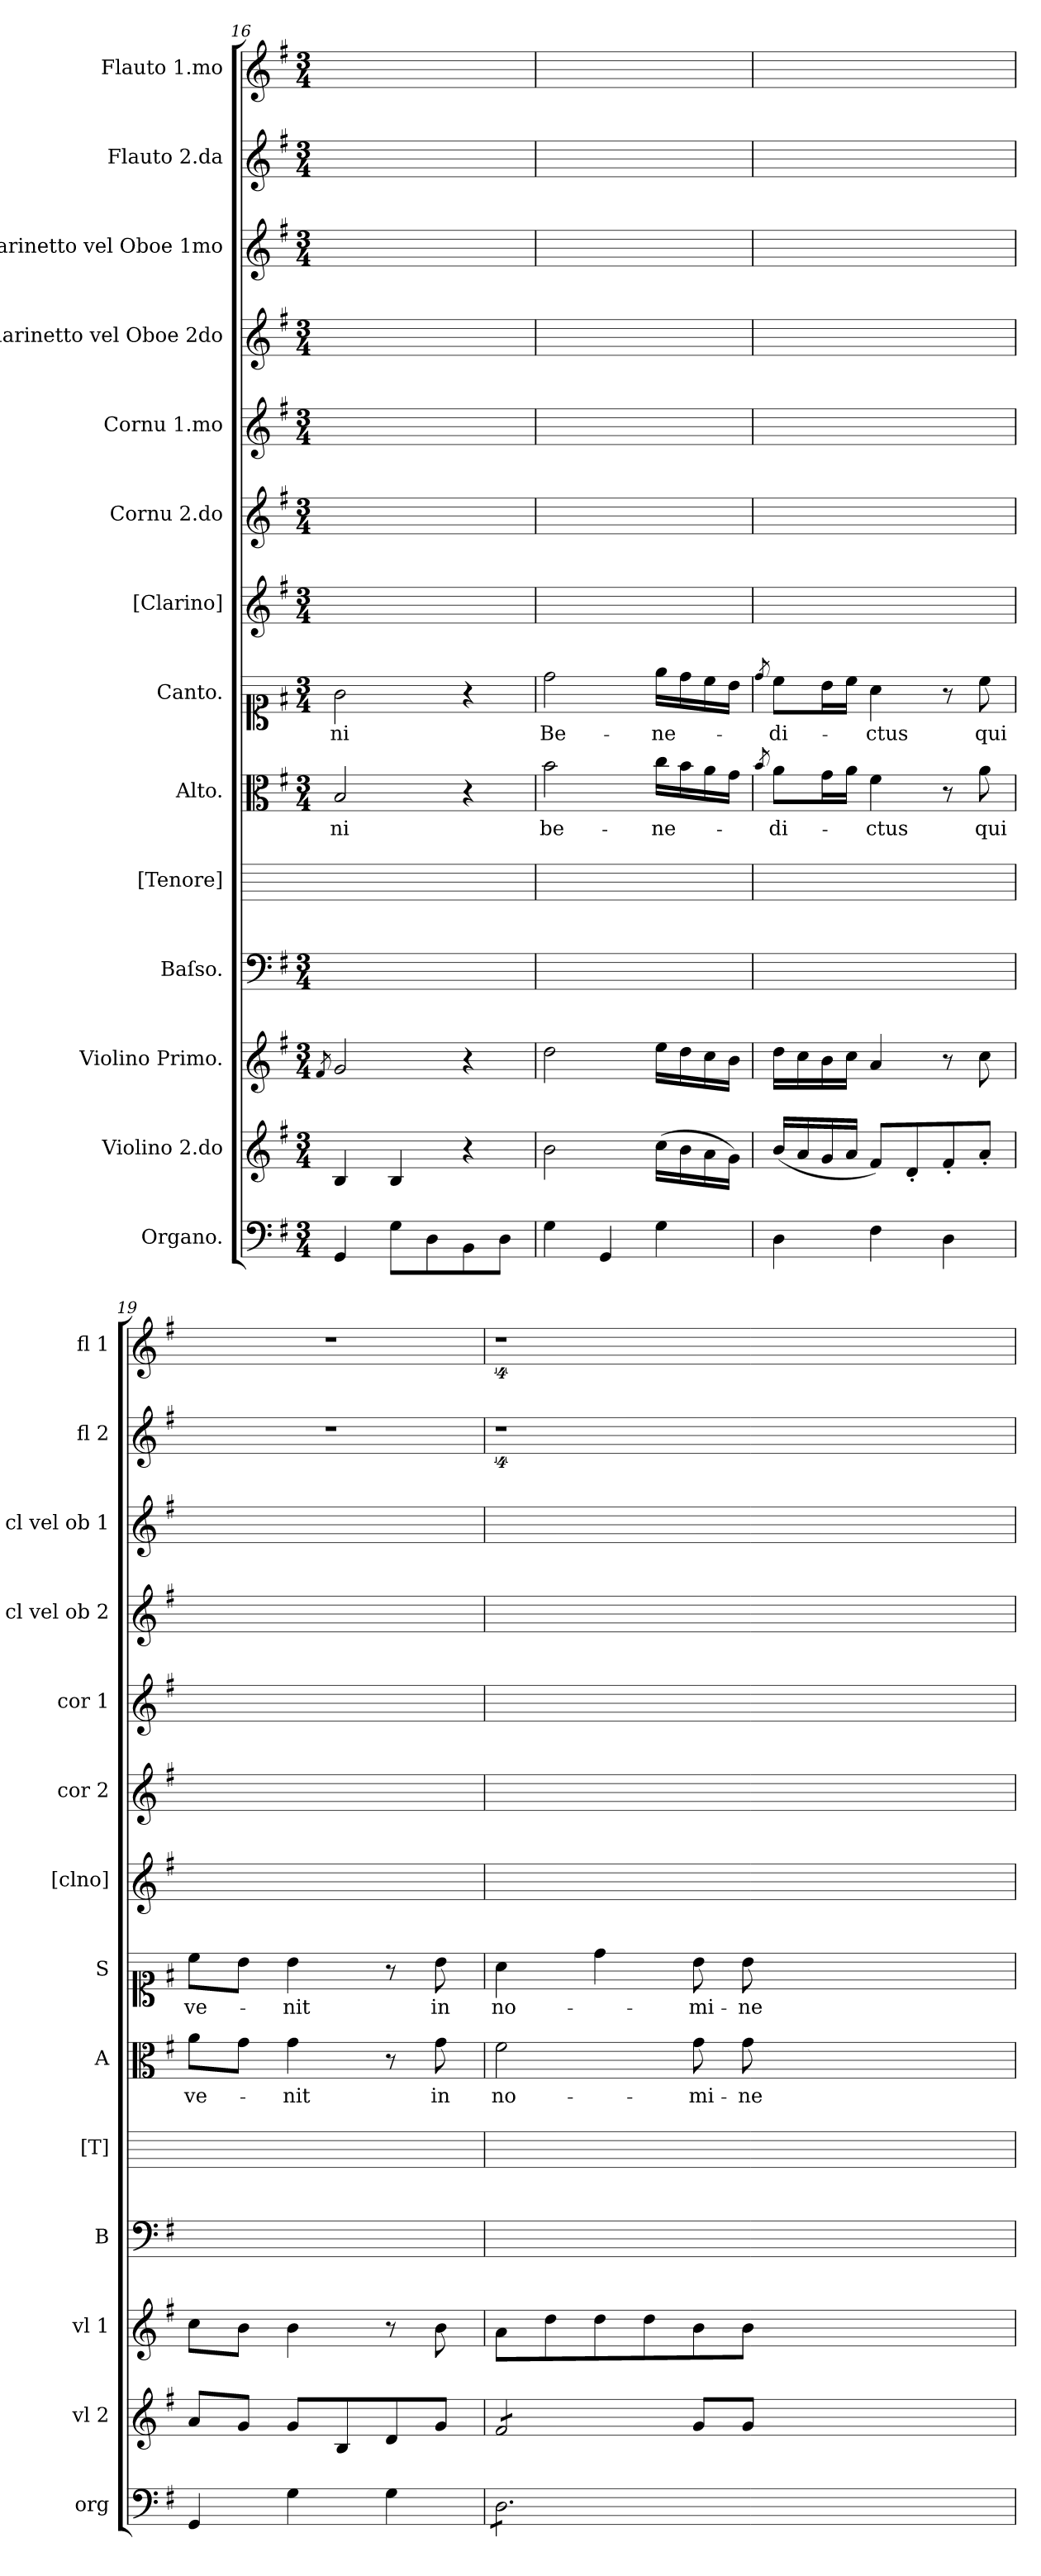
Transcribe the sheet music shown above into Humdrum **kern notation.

**kern	**kern	**kern	**kern	**kern	**kern	**text	**kern	**text	**kern	**kern	**kern	**kern	**kern	**kern	**kern
*part14	*part13	*part12	*part11	*part10	*part9	*part9	*part8	*part8	*part7	*part6	*part5	*part4	*part3	*part2	*part1
*staff14	*staff13	*staff12	*staff11	*staff10	*staff9	*staff9	*staff8	*staff8	*staff7	*staff6	*staff5	*staff4	*staff3	*staff2	*staff1
*I"Organo.	*I"Violino 2.do	*I"Violino Primo.	*I"Baſso.	*I"[Tenore]	*I"Alto.	*	*I"Canto.	*	*I"[Clarino]	*I"Cornu 2.do	*I"Cornu 1.mo	*I"Clarinetto vel Oboe 2do	*I"Clarinetto vel Oboe 1mo	*I"Flauto 2.da	*I"Flauto 1.mo
*I'org	*I'vl 2	*I'vl 1	*I'B	*I'[T]	*I'A	*	*I'S	*	*I'[clno]	*I'cor 2	*I'cor 1	*I'cl vel ob 2	*I'cl vel ob 1	*I'fl 2	*I'fl 1
*clefF4	*clefG2	*clefG2	*clefF4	*	*clefC3	*	*clefC1	*	*clefG2	*clefG2	*clefG2	*clefG2	*clefG2	*clefG2	*clefG2
*k[f#]	*k[f#]	*k[f#]	*k[f#]	*	*k[f#]	*	*k[f#]	*	*k[f#]	*k[f#]	*k[f#]	*k[f#]	*k[f#]	*k[f#]	*k[f#]
*G:	*G:	*G:	*G:	*	*G:	*	*G:	*	*G:	*G:	*G:	*G:	*G:	*G:	*G:
*M3/4	*M3/4	*M3/4	*M3/4	*	*M3/4	*	*M3/4	*	*M3/4	*M3/4	*M3/4	*M3/4	*M3/4	*M3/4	*M3/4
=16	=16	=16	=16	=16	=16	=16	=16	=16	=16	=16	=16	=16	=16	=16	=16
.	.	8qf#/	.	.	.	.	.	.	.	.	.	.	.	.	.
4GG/	4B/	2g/	2.ryy	2.ryy	2B/	-ni	2g\	-ni	2.ryy	2.ryy	2.ryy	2.ryy	2.ryy	2.ryy	2.ryy
8G\L	4B/	.	.	.	.	.	.	.	.	.	.	.	.	.	.
8D\	.	.	.	.	.	.	.	.	.	.	.	.	.	.	.
8BB\	4r	4r	.	.	4r	.	4r	.	.	.	.	.	.	.	.
8D\J	.	.	.	.	.	.	.	.	.	.	.	.	.	.	.
=17	=17	=17	=17	=17	=17	=17	=17	=17	=17	=17	=17	=17	=17	=17	=17
4G\	2b\	2dd\	2.ryy	2.ryy	2b\	be-	2dd\	Be-	2.ryy	2.ryy	2.ryy	2.ryy	2.ryy	2.ryy	2.ryy
4GG/	.	.	.	.	.	.	.	.	.	.	.	.	.	.	.
4G\	(16cc\LL	16ee\LL	.	.	16cc\LL	-ne-	16ee\LL	-ne-	.	.	.	.	.	.	.
.	16b\	16dd\	.	.	16b\	.	16dd\	.	.	.	.	.	.	.	.
.	16a\	16cc\	.	.	16a\	.	16cc\	.	.	.	.	.	.	.	.
.	16g\JJ)	16b\JJ	.	.	16g\JJ	.	16b\JJ	.	.	.	.	.	.	.	.
=18	=18	=18	=18	=18	=18	=18	=18	=18	=18	=18	=18	=18	=18	=18	=18
.	.	.	.	.	8qb/	.	8qdd/	.	.	.	.	.	.	.	.
4D\	(16b/LL	16dd\LL	2.ryy	2.ryy	8a\L	-di-	8cc\L	-di-	2.ryy	2.ryy	2.ryy	2.ryy	2.ryy	2.ryy	2.ryy
.	16a/	16cc\	.	.	.	.	.	.	.	.	.	.	.	.	.
.	16g/	16b\	.	.	16g\L	.	16b\L	.	.	.	.	.	.	.	.
.	16a/JJ	16cc\JJ	.	.	16a\JJ	.	16cc\JJ	.	.	.	.	.	.	.	.
4F#\	8f#/L)	4a/	.	.	4f#\	-ctus	4a\	-ctus	.	.	.	.	.	.	.
.	8d'/	.	.	.	.	.	.	.	.	.	.	.	.	.	.
4D\	8f#'/	8r	.	.	8r	.	8r	.	.	.	.	.	.	.	.
.	8a'/J	8cc\	.	.	8a\	qui	8cc\	qui	.	.	.	.	.	.	.
=19	=19	=19	=19	=19	=19	=19	=19	=19	=19	=19	=19	=19	=19	=19	=19
4GG/	8a/L	8cc\L	2.ryy	2.ryy	8a\L	ve-	8cc\L	ve-	2.ryy	2.ryy	2.ryy	2.ryy	2.ryy	2.r	2.r
.	8g/J	8b\J	.	.	8g\J	.	8b\J	.	.	.	.	.	.	.	.
4G\	8g/L	4b\	.	.	4g\	-nit	4b\	-nit	.	.	.	.	.	.	.
.	8B/	.	.	.	.	.	.	.	.	.	.	.	.	.	.
4G\	8d/	8r	.	.	8r	.	8r	.	.	.	.	.	.	.	.
.	8g/J	8b\	.	.	8g\	in	8b\	in	.	.	.	.	.	.	.
=20	=20	=20	=20	=20	=20	=20	=20	=20	=20	=20	=20	=20	=20	=20	=20
*tremolo	*	*	*	*	*	*	*	*	*	*	*	*	*	*	*
*	*tremolo	*	*	*	*	*	*	*	*	*	*	*	*	*	*
8D\L	8f#/L	8a\L	2.ryy	2.ryy	2f#\	no-	4a\	no-	2.ryy	2.ryy	2.ryy	2.ryy	2.ryy	4%9r	4%9r
8D\	8f#/	8dd\	.	.	.	.	.	.	.	.	.	.	.	.	.
8D\	8f#/	8dd\	.	.	.	.	4dd\	.	.	.	.	.	.	.	.
8D\	8f#/J	8dd\	.	.	.	.	.	.	.	.	.	.	.	.	.
*	*Xtremolo	*	*	*	*	*	*	*	*	*	*	*	*	*	*
8D\	8g/L	8b\	.	.	8g\	-mi-	8b\	-mi-	.	.	.	.	.	.	.
8D\J	8g/J	8b\J	.	.	8g\	-ne	8b\	-ne	.	.	.	.	.	.	.
*Xtremolo	*	*	*	*	*	*	*	*	*	*	*	*	*	*	*
1.ryy	1.ryy	1.ryy	1.ryy	1.ryy	1.ryy	.	1.ryy	.	1.ryy	1.ryy	1.ryy	1.ryy	1.ryy	.	.
=	=	=	=	=	=	=	=	=	=	=	=	=	=	=	=
*-	*-	*-	*-	*-	*-	*-	*-	*-	*-	*-	*-	*-	*-	*-	*-
